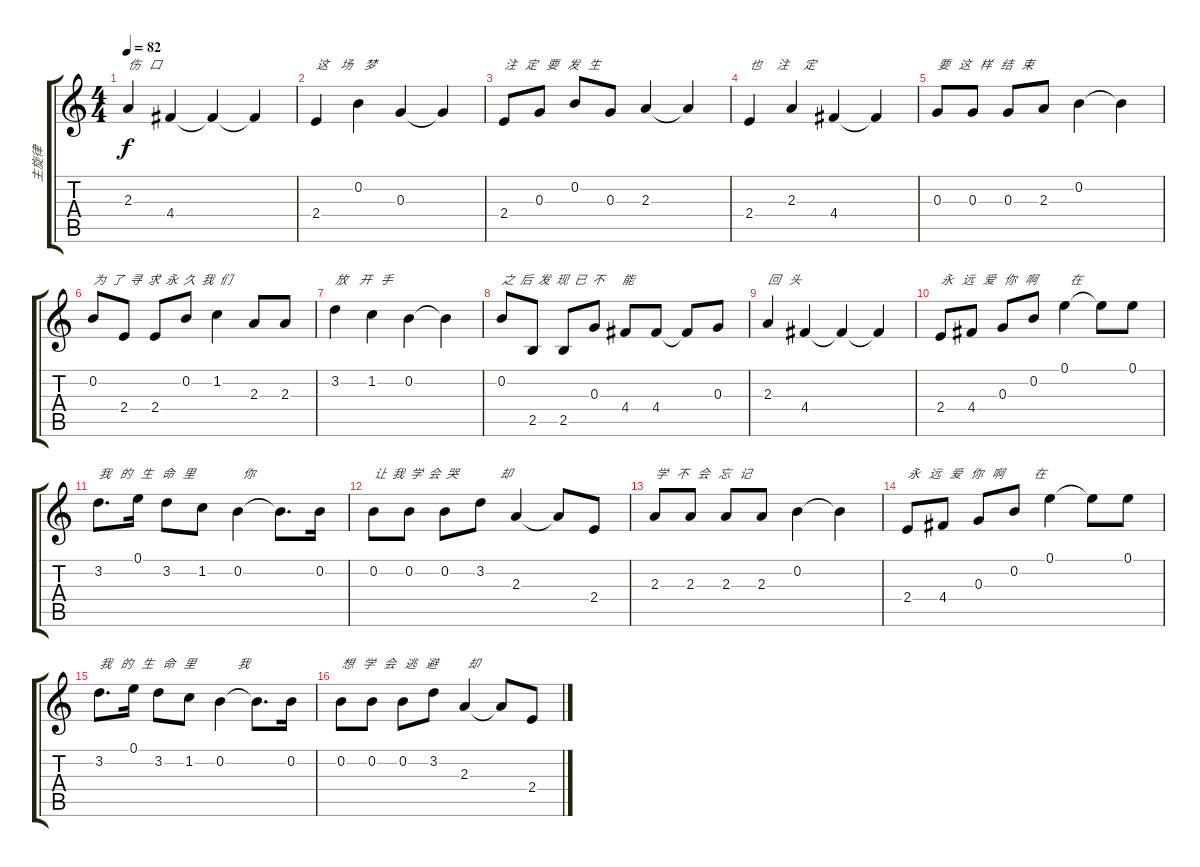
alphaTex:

\track ("主旋律" "主旋律") {instrument acousticguitarnylon}
\staff {score tabs}
\tuning (E4 B3 G3 D3 A2 E2) {hide}
\ts (4 4)
\tempo 82
\clef g2
\ks c
2.3.4{txt "伤   口" dy f} 4.4.4 4.4{t}.4 4.4{t}.4 |
2.4.4{txt "这    场    梦"} 0.2.4 0.3.4 0.3{t}.4 |
2.4.8{txt "注   定   要   发   生"} 0.3.8 0.2.8 0.3.8 2.3.4 2.3{t}.4 |
2.4.4{txt "也     注     定"} 2.3.4 4.4.4 4.4{t}.4 |
0.3.8{txt "要   这   样   结   束"} 0.3.8 0.3.8 2.3.8 0.2.4 0.2{t}.4 |
0.2.8{txt "为  了  寻  求  永  久  我  们"} 2.4.8 2.4.8 0.2.8 1.2.4 2.3.8 2.3.8 |
3.2.4{txt "放    开   手"} 1.2.4 0.2.4 0.2{t}.4 |
0.2.8{txt "之  后  发  现  已  不      能"} 2.5.8 2.5.8 0.3.8 4.4.8 4.4.8 4.4{t}.8 0.3.8 |
2.3.4{txt "回   头"} 4.4.4 4.4{t}.4 4.4{t}.4 |
2.4.8{txt "永   远   爱   你   啊           在"} 4.4.8 0.3.8 0.2.8 0.1.4 0.1{t}.8 0.1.8 |
3.2.8{d txt "我   的   生   命   里                你"} 0.1.16 3.2.8 1.2.8 0.2.4 0.2{t}.8{d} 0.2.16 |
0.2.8{txt "让  我  学  会  哭              却"} 0.2.8 0.2.8 3.2.8 2.3.4 2.3{t}.8 2.4.8 |
2.3.8{txt "学   不   会   忘   记"} 2.3.8 2.3.8 2.3.8 0.2.4 0.2{t}.4 |
2.4.8{txt "永   远   爱   你   啊          在"} 4.4.8 0.3.8 0.2.8 0.1.4 0.1{t}.8 0.1.8 |
3.2.8{d txt "我   的   生   命   里              我"} 0.1.16 3.2.8 1.2.8 0.2.4 0.2{t}.8{d} 0.2.16 |
0.2.8{txt "想   学   会   逃   避          却"} 0.2.8 0.2.8 3.2.8 2.3.4 2.3{t}.8 2.4.8
